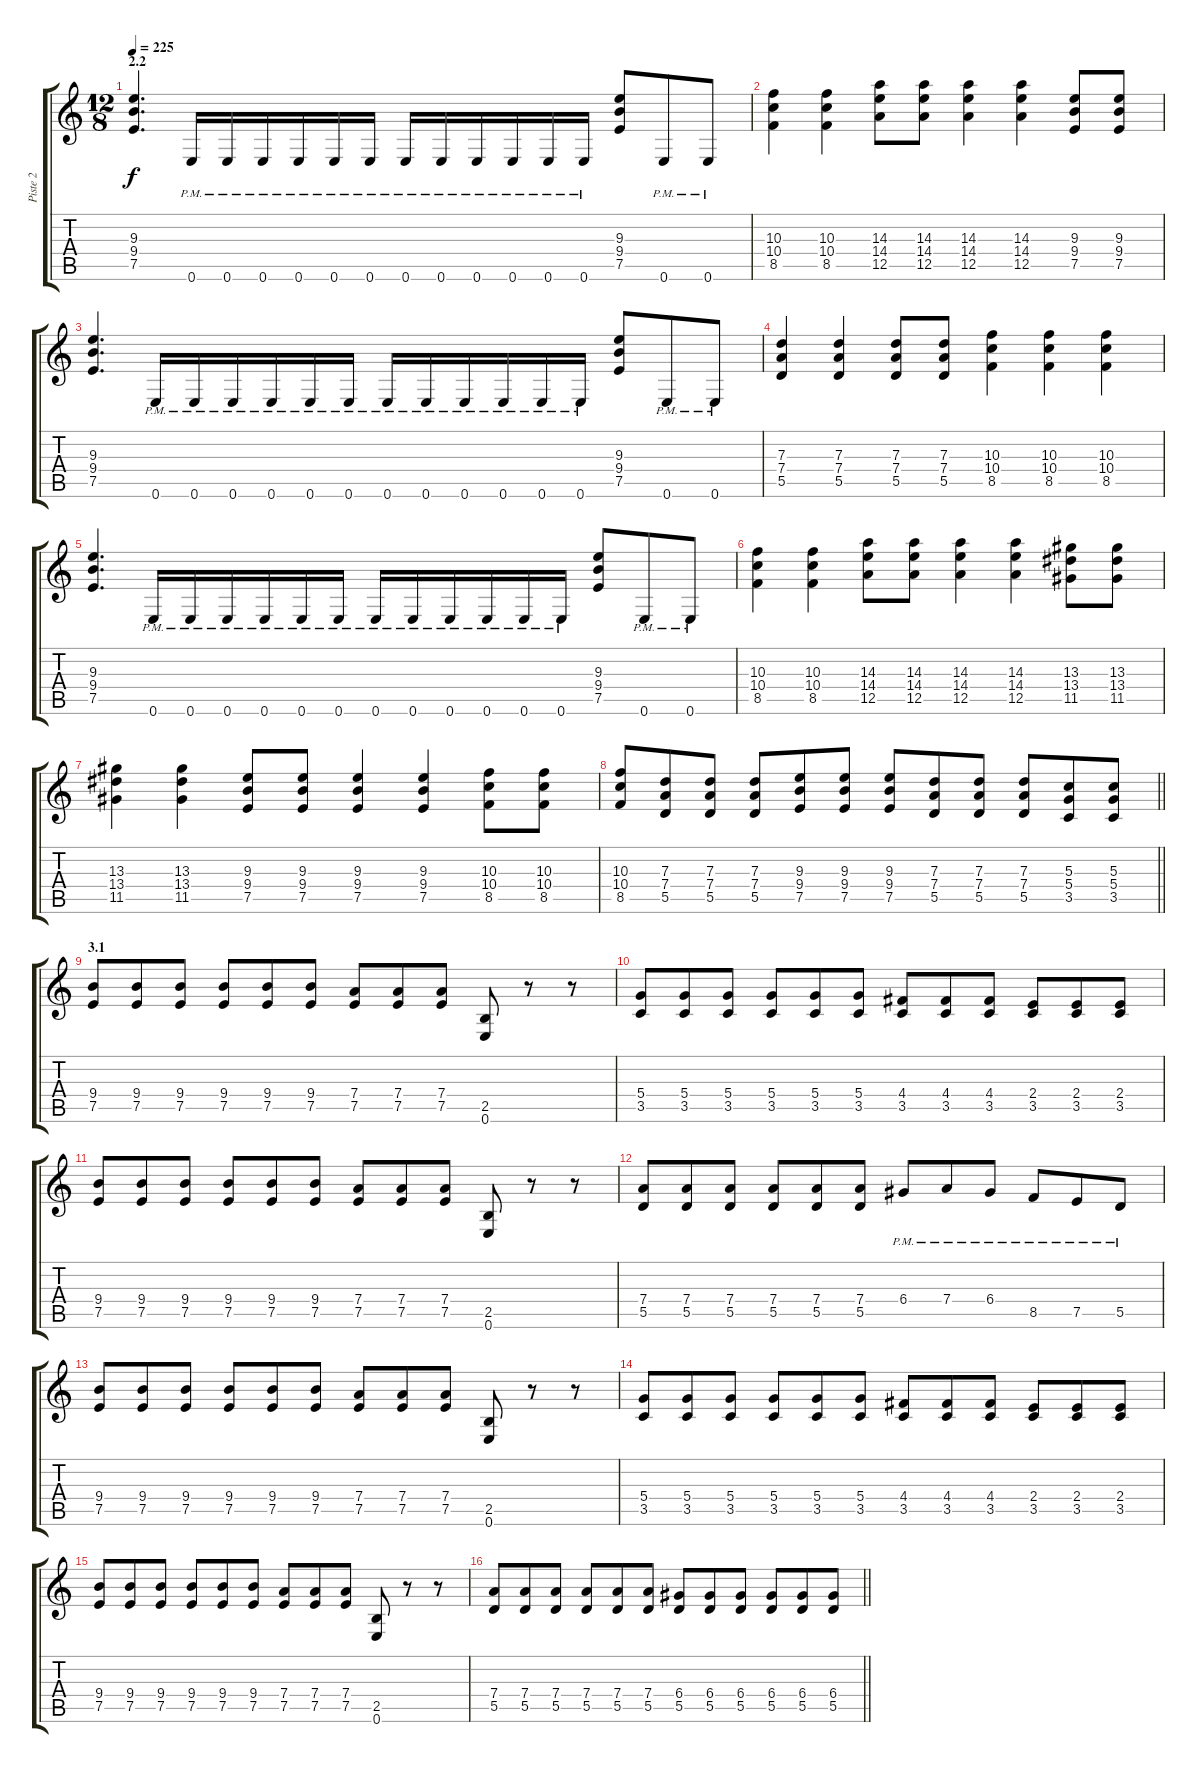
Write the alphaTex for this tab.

\track ("Piste 2" "Piste 2") {instrument distortionguitar}
\staff {score tabs}
\tuning (E4 B3 G3 D3 A2 E2) {hide}
\ts (12 8)
\section ("" "2.2")
\tempo 225
\clef g2
\ks c
(9.3 9.4 7.5).4{d dy f} 0.6{pm}.16 0.6{pm}.16 0.6{pm}.16 0.6{pm}.16 0.6{pm}.16 0.6{pm}.16 0.6{pm}.16 0.6{pm}.16 0.6{pm}.16 0.6{pm}.16 0.6{pm}.16 0.6{pm}.16 (9.3 9.4 7.5).8 0.6{pm}.8 0.6{pm}.8 |
(10.3 10.4 8.5).4 (10.3 10.4 8.5).4 (14.3 14.4 12.5).8 (14.3 14.4 12.5).8 (14.3 14.4 12.5).4 (14.3 14.4 12.5).4 (9.3 9.4 7.5).8 (9.3 9.4 7.5).8 |
(9.3 9.4 7.5).4{d} 0.6{pm}.16 0.6{pm}.16 0.6{pm}.16 0.6{pm}.16 0.6{pm}.16 0.6{pm}.16 0.6{pm}.16 0.6{pm}.16 0.6{pm}.16 0.6{pm}.16 0.6{pm}.16 0.6{pm}.16 (9.3 9.4 7.5).8 0.6{pm}.8 0.6{pm}.8 |
(7.3 7.4 5.5).4 (7.3 7.4 5.5).4 (7.3 7.4 5.5).8 (7.3 7.4 5.5).8 (10.3 10.4 8.5).4 (10.3 10.4 8.5).4 (10.3 10.4 8.5).4 |
(9.3 9.4 7.5).4{d} 0.6{pm}.16 0.6{pm}.16 0.6{pm}.16 0.6{pm}.16 0.6{pm}.16 0.6{pm}.16 0.6{pm}.16 0.6{pm}.16 0.6{pm}.16 0.6{pm}.16 0.6{pm}.16 0.6{pm}.16 (9.3 9.4 7.5).8 0.6{pm}.8 0.6{pm}.8 |
(10.3 10.4 8.5).4 (10.3 10.4 8.5).4 (14.3 14.4 12.5).8 (14.3 14.4 12.5).8 (14.3 14.4 12.5).4 (14.3 14.4 12.5).4 (13.3 13.4 11.5).8 (13.3 13.4 11.5).8 |
(13.3 13.4 11.5).4 (13.3 13.4 11.5).4 (9.3 9.4 7.5).8 (9.3 9.4 7.5).8 (9.3 9.4 7.5).4 (9.3 9.4 7.5).4 (10.3 10.4 8.5).8 (10.3 10.4 8.5).8 |
\barLineRight lightlight
(10.3 10.4 8.5).8 (7.3 7.4 5.5).8 (7.3 7.4 5.5).8 (7.3 7.4 5.5).8 (9.3 9.4 7.5).8 (9.3 9.4 7.5).8 (9.3 9.4 7.5).8 (7.3 7.4 5.5).8 (7.3 7.4 5.5).8 (7.3 7.4 5.5).8 (5.3 5.4 3.5).8 (5.3 5.4 3.5).8 |
\section ("" "3.1")
(9.4 7.5).8 (9.4 7.5).8 (9.4 7.5).8 (9.4 7.5).8 (9.4 7.5).8 (9.4 7.5).8 (7.4 7.5).8 (7.4 7.5).8 (7.4 7.5).8 (2.5 0.6).8 r.8 r.8 |
(5.4 3.5).8 (5.4 3.5).8 (5.4 3.5).8 (5.4 3.5).8 (5.4 3.5).8 (5.4 3.5).8 (4.4 3.5).8 (4.4 3.5).8 (4.4 3.5).8 (2.4 3.5).8 (2.4 3.5).8 (2.4 3.5).8 |
(9.4 7.5).8 (9.4 7.5).8 (9.4 7.5).8 (9.4 7.5).8 (9.4 7.5).8 (9.4 7.5).8 (7.4 7.5).8 (7.4 7.5).8 (7.4 7.5).8 (2.5 0.6).8 r.8 r.8 |
(7.4 5.5).8 (7.4 5.5).8 (7.4 5.5).8 (7.4 5.5).8 (7.4 5.5).8 (7.4 5.5).8 6.4{pm}.8 7.4{pm}.8 6.4{pm}.8 8.5{pm}.8 7.5{pm}.8 5.5{pm}.8 |
(9.4 7.5).8 (9.4 7.5).8 (9.4 7.5).8 (9.4 7.5).8 (9.4 7.5).8 (9.4 7.5).8 (7.4 7.5).8 (7.4 7.5).8 (7.4 7.5).8 (2.5 0.6).8 r.8 r.8 |
(5.4 3.5).8 (5.4 3.5).8 (5.4 3.5).8 (5.4 3.5).8 (5.4 3.5).8 (5.4 3.5).8 (4.4 3.5).8 (4.4 3.5).8 (4.4 3.5).8 (2.4 3.5).8 (2.4 3.5).8 (2.4 3.5).8 |
(9.4 7.5).8 (9.4 7.5).8 (9.4 7.5).8 (9.4 7.5).8 (9.4 7.5).8 (9.4 7.5).8 (7.4 7.5).8 (7.4 7.5).8 (7.4 7.5).8 (2.5 0.6).8 r.8 r.8 |
\barLineRight lightlight
(7.4 5.5).8 (7.4 5.5).8 (7.4 5.5).8 (7.4 5.5).8 (7.4 5.5).8 (7.4 5.5).8 (6.4 5.5).8 (6.4 5.5).8 (6.4 5.5).8 (6.4 5.5).8 (6.4 5.5).8 (6.4 5.5).8
